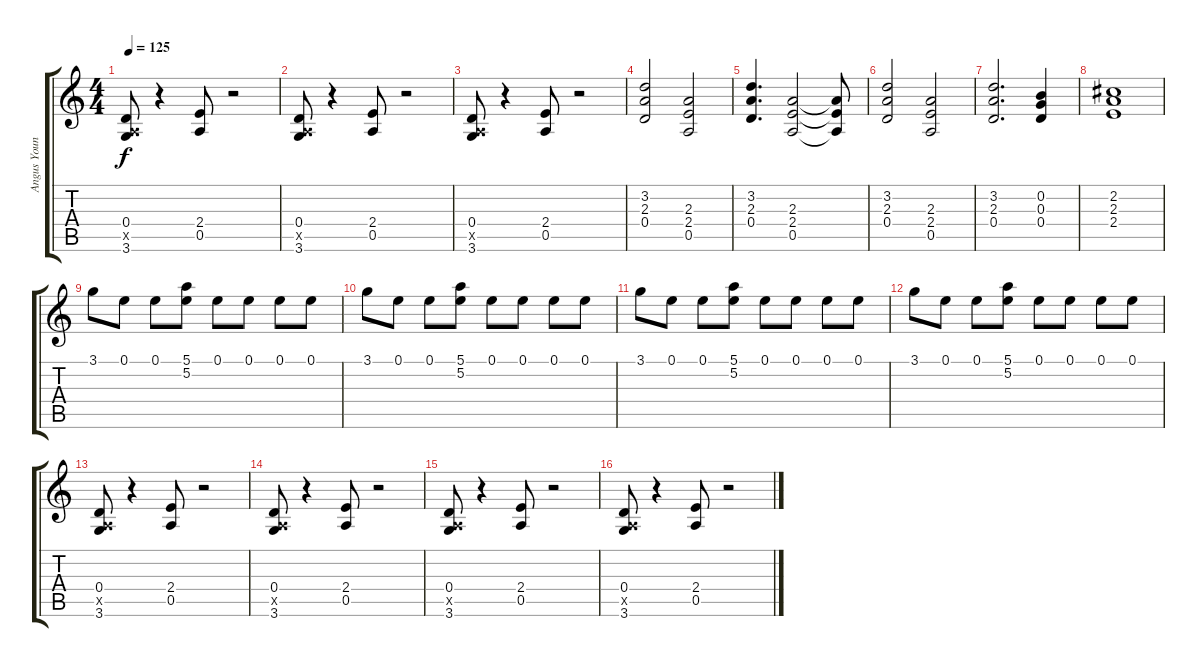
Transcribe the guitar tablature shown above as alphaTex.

\track ("Angus Young" "Angus Youn") {instrument overdrivenguitar}
\staff {score tabs}
\tuning (E4 B3 G3 D3 A2 E2) {hide}
\ts (4 4)
\tempo 125
\clef g2
\ks c
(0.4 0.5{x} 3.6).8{dy f} r.4 (2.4 0.5).8 r.2 |
(0.4 0.5{x} 3.6).8 r.4 (2.4 0.5).8 r.2 |
(0.4 0.5{x} 3.6).8 r.4 (2.4 0.5).8 r.2 |
(3.2 2.3 0.4).2 (2.3 2.4 0.5).2 |
(3.2 2.3 0.4).4{d} (2.3 2.4 0.5).2 (2.3{t} 2.4{t} 0.5{t}).8 |
(3.2 2.3 0.4).2 (2.3 2.4 0.5).2 |
(3.2 2.3 0.4).2{d} (0.2 0.3 0.4).4 |
(2.2 2.3 2.4).1 |
3.1.8 0.1.8 0.1.8 (5.1 5.2).8 0.1.8 0.1.8 0.1.8 0.1.8 |
3.1.8 0.1.8 0.1.8 (5.1 5.2).8 0.1.8 0.1.8 0.1.8 0.1.8 |
3.1.8 0.1.8 0.1.8 (5.1 5.2).8 0.1.8 0.1.8 0.1.8 0.1.8 |
3.1.8 0.1.8 0.1.8 (5.1 5.2).8 0.1.8 0.1.8 0.1.8 0.1.8 |
(0.4 0.5{x} 3.6).8 r.4 (2.4 0.5).8 r.2 |
(0.4 0.5{x} 3.6).8 r.4 (2.4 0.5).8 r.2 |
(0.4 0.5{x} 3.6).8 r.4 (2.4 0.5).8 r.2 |
(0.4 0.5{x} 3.6).8 r.4 (2.4 0.5).8 r.2
